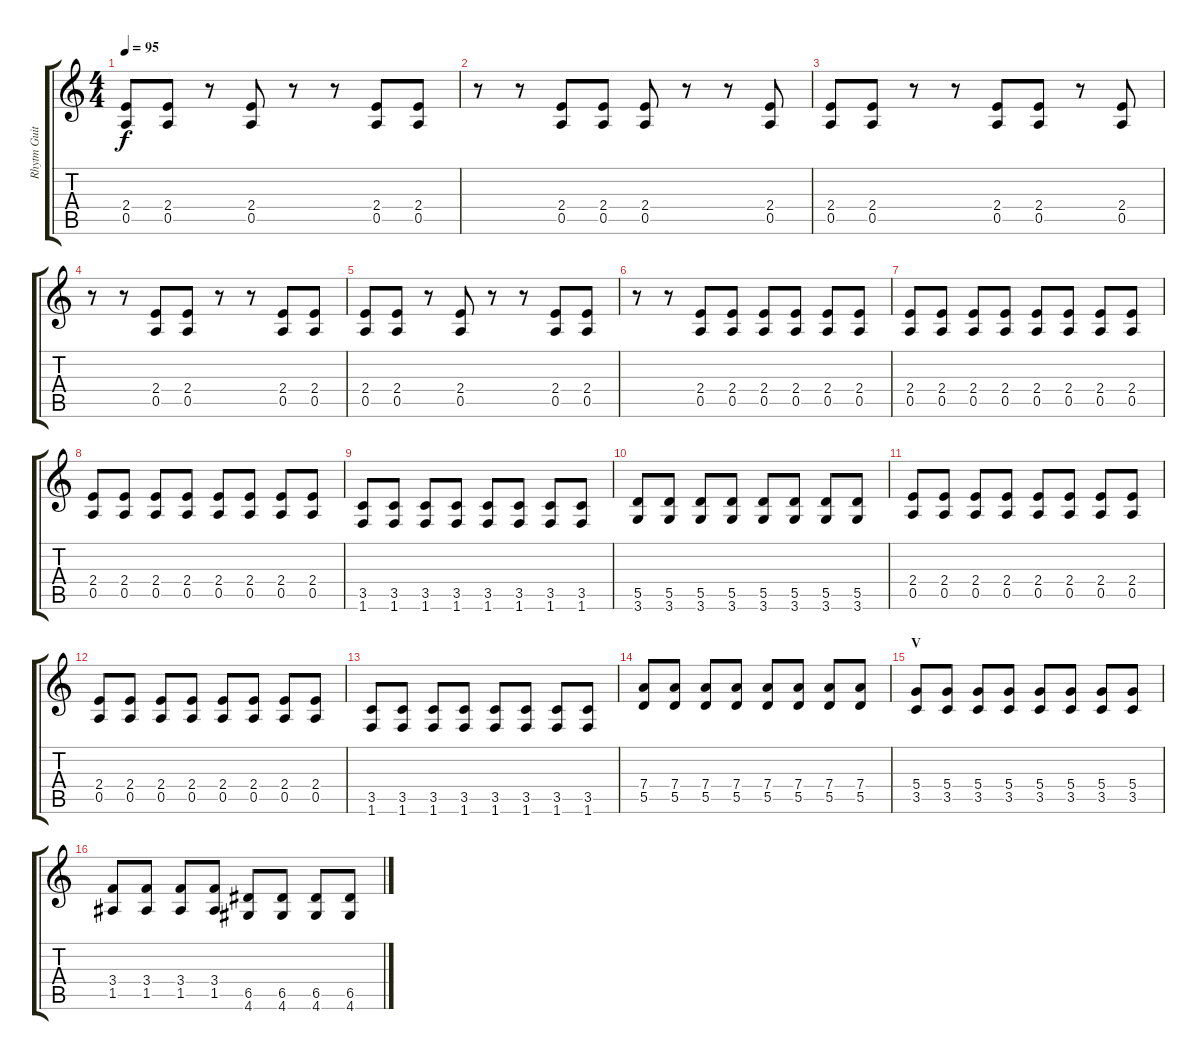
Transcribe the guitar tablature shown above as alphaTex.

\track ("Rhytm Guitar" "Rhytm Guit") {instrument distortionguitar}
\staff {score tabs}
\tuning (E4 B3 G3 D3 A2 E2) {hide}
\ts (4 4)
\tempo 95
\clef g2
\ks c
(2.4 0.5).8{dy f} (2.4 0.5).8 r.8 (2.4 0.5).8 r.8 r.8 (2.4 0.5).8 (2.4 0.5).8 |
r.8 r.8 (2.4 0.5).8 (2.4 0.5).8 (2.4 0.5).8 r.8 r.8 (2.4 0.5).8 |
(2.4 0.5).8 (2.4 0.5).8 r.8 r.8 (2.4 0.5).8 (2.4 0.5).8 r.8 (2.4 0.5).8 |
r.8 r.8 (2.4 0.5).8 (2.4 0.5).8 r.8 r.8 (2.4 0.5).8 (2.4 0.5).8 |
(2.4 0.5).8 (2.4 0.5).8 r.8 (2.4 0.5).8 r.8 r.8 (2.4 0.5).8 (2.4 0.5).8 |
r.8 r.8 (2.4 0.5).8 (2.4 0.5).8 (2.4 0.5).8 (2.4 0.5).8 (2.4 0.5).8 (2.4 0.5).8 |
(2.4 0.5).8 (2.4 0.5).8 (2.4 0.5).8 (2.4 0.5).8 (2.4 0.5).8 (2.4 0.5).8 (2.4 0.5).8 (2.4 0.5).8 |
(2.4 0.5).8 (2.4 0.5).8 (2.4 0.5).8 (2.4 0.5).8 (2.4 0.5).8 (2.4 0.5).8 (2.4 0.5).8 (2.4 0.5).8 |
(3.5 1.6).8 (3.5 1.6).8 (3.5 1.6).8 (3.5 1.6).8 (3.5 1.6).8 (3.5 1.6).8 (3.5 1.6).8 (3.5 1.6).8 |
(5.5 3.6).8 (5.5 3.6).8 (5.5 3.6).8 (5.5 3.6).8 (5.5 3.6).8 (5.5 3.6).8 (5.5 3.6).8 (5.5 3.6).8 |
(2.4 0.5).8 (2.4 0.5).8 (2.4 0.5).8 (2.4 0.5).8 (2.4 0.5).8 (2.4 0.5).8 (2.4 0.5).8 (2.4 0.5).8 |
(2.4 0.5).8 (2.4 0.5).8 (2.4 0.5).8 (2.4 0.5).8 (2.4 0.5).8 (2.4 0.5).8 (2.4 0.5).8 (2.4 0.5).8 |
(3.5 1.6).8 (3.5 1.6).8 (3.5 1.6).8 (3.5 1.6).8 (3.5 1.6).8 (3.5 1.6).8 (3.5 1.6).8 (3.5 1.6).8 |
(7.4 5.5).8 (7.4 5.5).8 (7.4 5.5).8 (7.4 5.5).8 (7.4 5.5).8 (7.4 5.5).8 (7.4 5.5).8 (7.4 5.5).8 |
\section ("" "V")
(5.4 3.5).8 (5.4 3.5).8 (5.4 3.5).8 (5.4 3.5).8 (5.4 3.5).8 (5.4 3.5).8 (5.4 3.5).8 (5.4 3.5).8 |
(3.4 1.5).8 (3.4 1.5).8 (3.4 1.5).8 (3.4 1.5).8 (6.5 4.6).8 (6.5 4.6).8 (6.5 4.6).8 (6.5 4.6).8
